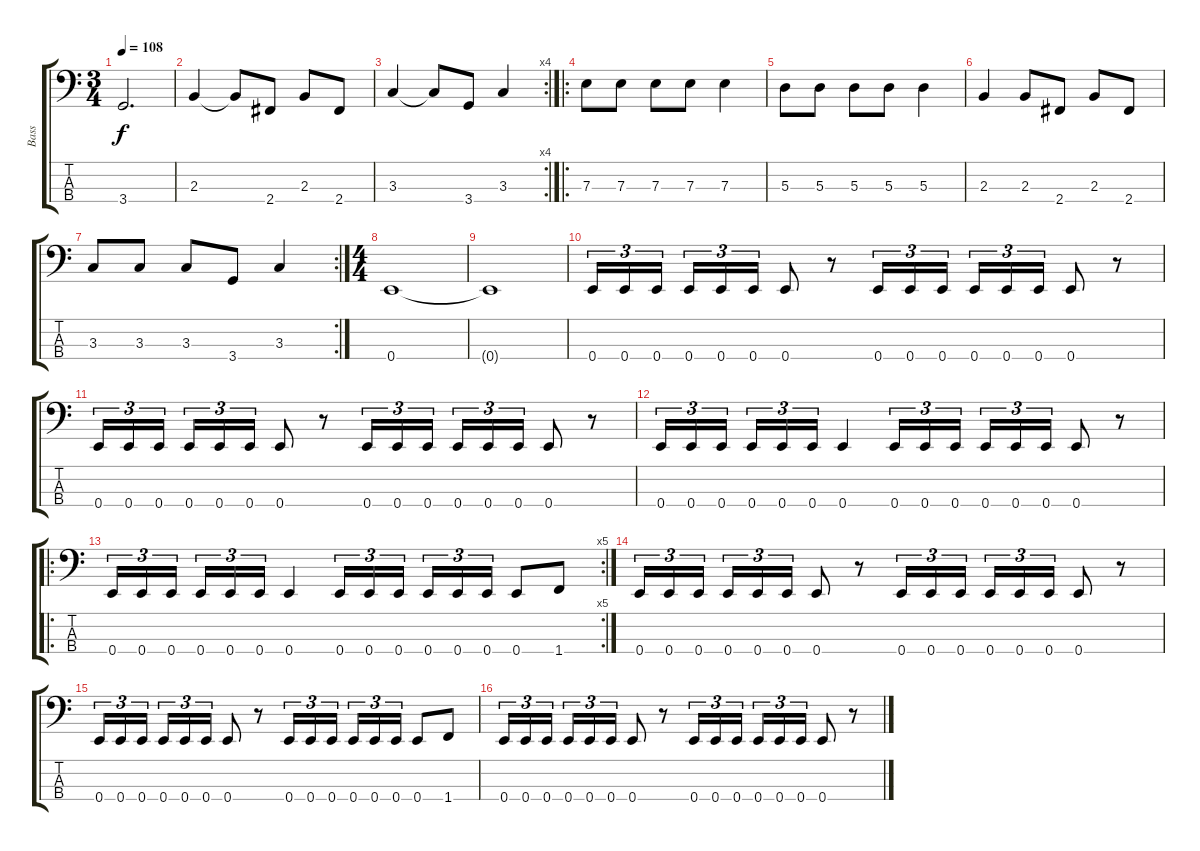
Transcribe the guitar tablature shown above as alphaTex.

\track ("Bass" "Bass") {instrument electricbasspick}
\staff {score tabs}
\tuning (G2 D2 A1 E1) {hide}
\ts (3 4)
\tempo 108
\clef f4
\ks c
3.4.2{d dy f} |
2.3.4 2.3{t}.8 2.4.8 2.3.8 2.4.8 |
\rc 4
3.3.4 3.3{t}.8 3.4.8 3.3.4 |
\ro
7.3.8 7.3.8 7.3.8 7.3.8 7.3.4 |
5.3.8 5.3.8 5.3.8 5.3.8 5.3.4 |
2.3.4 2.3.8 2.4.8 2.3.8 2.4.8 |
\rc 2
3.3.8 3.3.8 3.3.8 3.4.8 3.3.4 |
\ts (4 4)
0.4.1 |
0.4{t}.1 |
0.4.16{tu (3 2)} 0.4.16{tu (3 2)} 0.4.16{tu (3 2) beam splitsecondary} 0.4.16{tu (3 2)} 0.4.16{tu (3 2)} 0.4.16{tu (3 2)} 0.4.8 r.8 0.4.16{tu (3 2)} 0.4.16{tu (3 2)} 0.4.16{tu (3 2) beam splitsecondary} 0.4.16{tu (3 2)} 0.4.16{tu (3 2)} 0.4.16{tu (3 2)} 0.4.8 r.8 |
0.4.16{tu (3 2)} 0.4.16{tu (3 2)} 0.4.16{tu (3 2) beam splitsecondary} 0.4.16{tu (3 2)} 0.4.16{tu (3 2)} 0.4.16{tu (3 2)} 0.4.8 r.8 0.4.16{tu (3 2)} 0.4.16{tu (3 2)} 0.4.16{tu (3 2) beam splitsecondary} 0.4.16{tu (3 2)} 0.4.16{tu (3 2)} 0.4.16{tu (3 2)} 0.4.8 r.8 |
0.4.16{tu (3 2)} 0.4.16{tu (3 2)} 0.4.16{tu (3 2) beam splitsecondary} 0.4.16{tu (3 2)} 0.4.16{tu (3 2)} 0.4.16{tu (3 2)} 0.4.4 0.4.16{tu (3 2)} 0.4.16{tu (3 2)} 0.4.16{tu (3 2) beam splitsecondary} 0.4.16{tu (3 2)} 0.4.16{tu (3 2)} 0.4.16{tu (3 2)} 0.4.8 r.8 |
\ro
\rc 5
0.4.16{tu (3 2)} 0.4.16{tu (3 2)} 0.4.16{tu (3 2) beam splitsecondary} 0.4.16{tu (3 2)} 0.4.16{tu (3 2)} 0.4.16{tu (3 2)} 0.4.4 0.4.16{tu (3 2)} 0.4.16{tu (3 2)} 0.4.16{tu (3 2) beam splitsecondary} 0.4.16{tu (3 2)} 0.4.16{tu (3 2)} 0.4.16{tu (3 2)} 0.4.8 1.4.8 |
0.4.16{tu (3 2)} 0.4.16{tu (3 2)} 0.4.16{tu (3 2) beam splitsecondary} 0.4.16{tu (3 2)} 0.4.16{tu (3 2)} 0.4.16{tu (3 2)} 0.4.8 r.8 0.4.16{tu (3 2)} 0.4.16{tu (3 2)} 0.4.16{tu (3 2) beam splitsecondary} 0.4.16{tu (3 2)} 0.4.16{tu (3 2)} 0.4.16{tu (3 2)} 0.4.8 r.8 |
0.4.16{tu (3 2)} 0.4.16{tu (3 2)} 0.4.16{tu (3 2) beam splitsecondary} 0.4.16{tu (3 2)} 0.4.16{tu (3 2)} 0.4.16{tu (3 2)} 0.4.8 r.8 0.4.16{tu (3 2)} 0.4.16{tu (3 2)} 0.4.16{tu (3 2) beam splitsecondary} 0.4.16{tu (3 2)} 0.4.16{tu (3 2)} 0.4.16{tu (3 2)} 0.4.8 1.4.8 |
0.4.16{tu (3 2)} 0.4.16{tu (3 2)} 0.4.16{tu (3 2) beam splitsecondary} 0.4.16{tu (3 2)} 0.4.16{tu (3 2)} 0.4.16{tu (3 2)} 0.4.8 r.8 0.4.16{tu (3 2)} 0.4.16{tu (3 2)} 0.4.16{tu (3 2) beam splitsecondary} 0.4.16{tu (3 2)} 0.4.16{tu (3 2)} 0.4.16{tu (3 2)} 0.4.8 r.8
